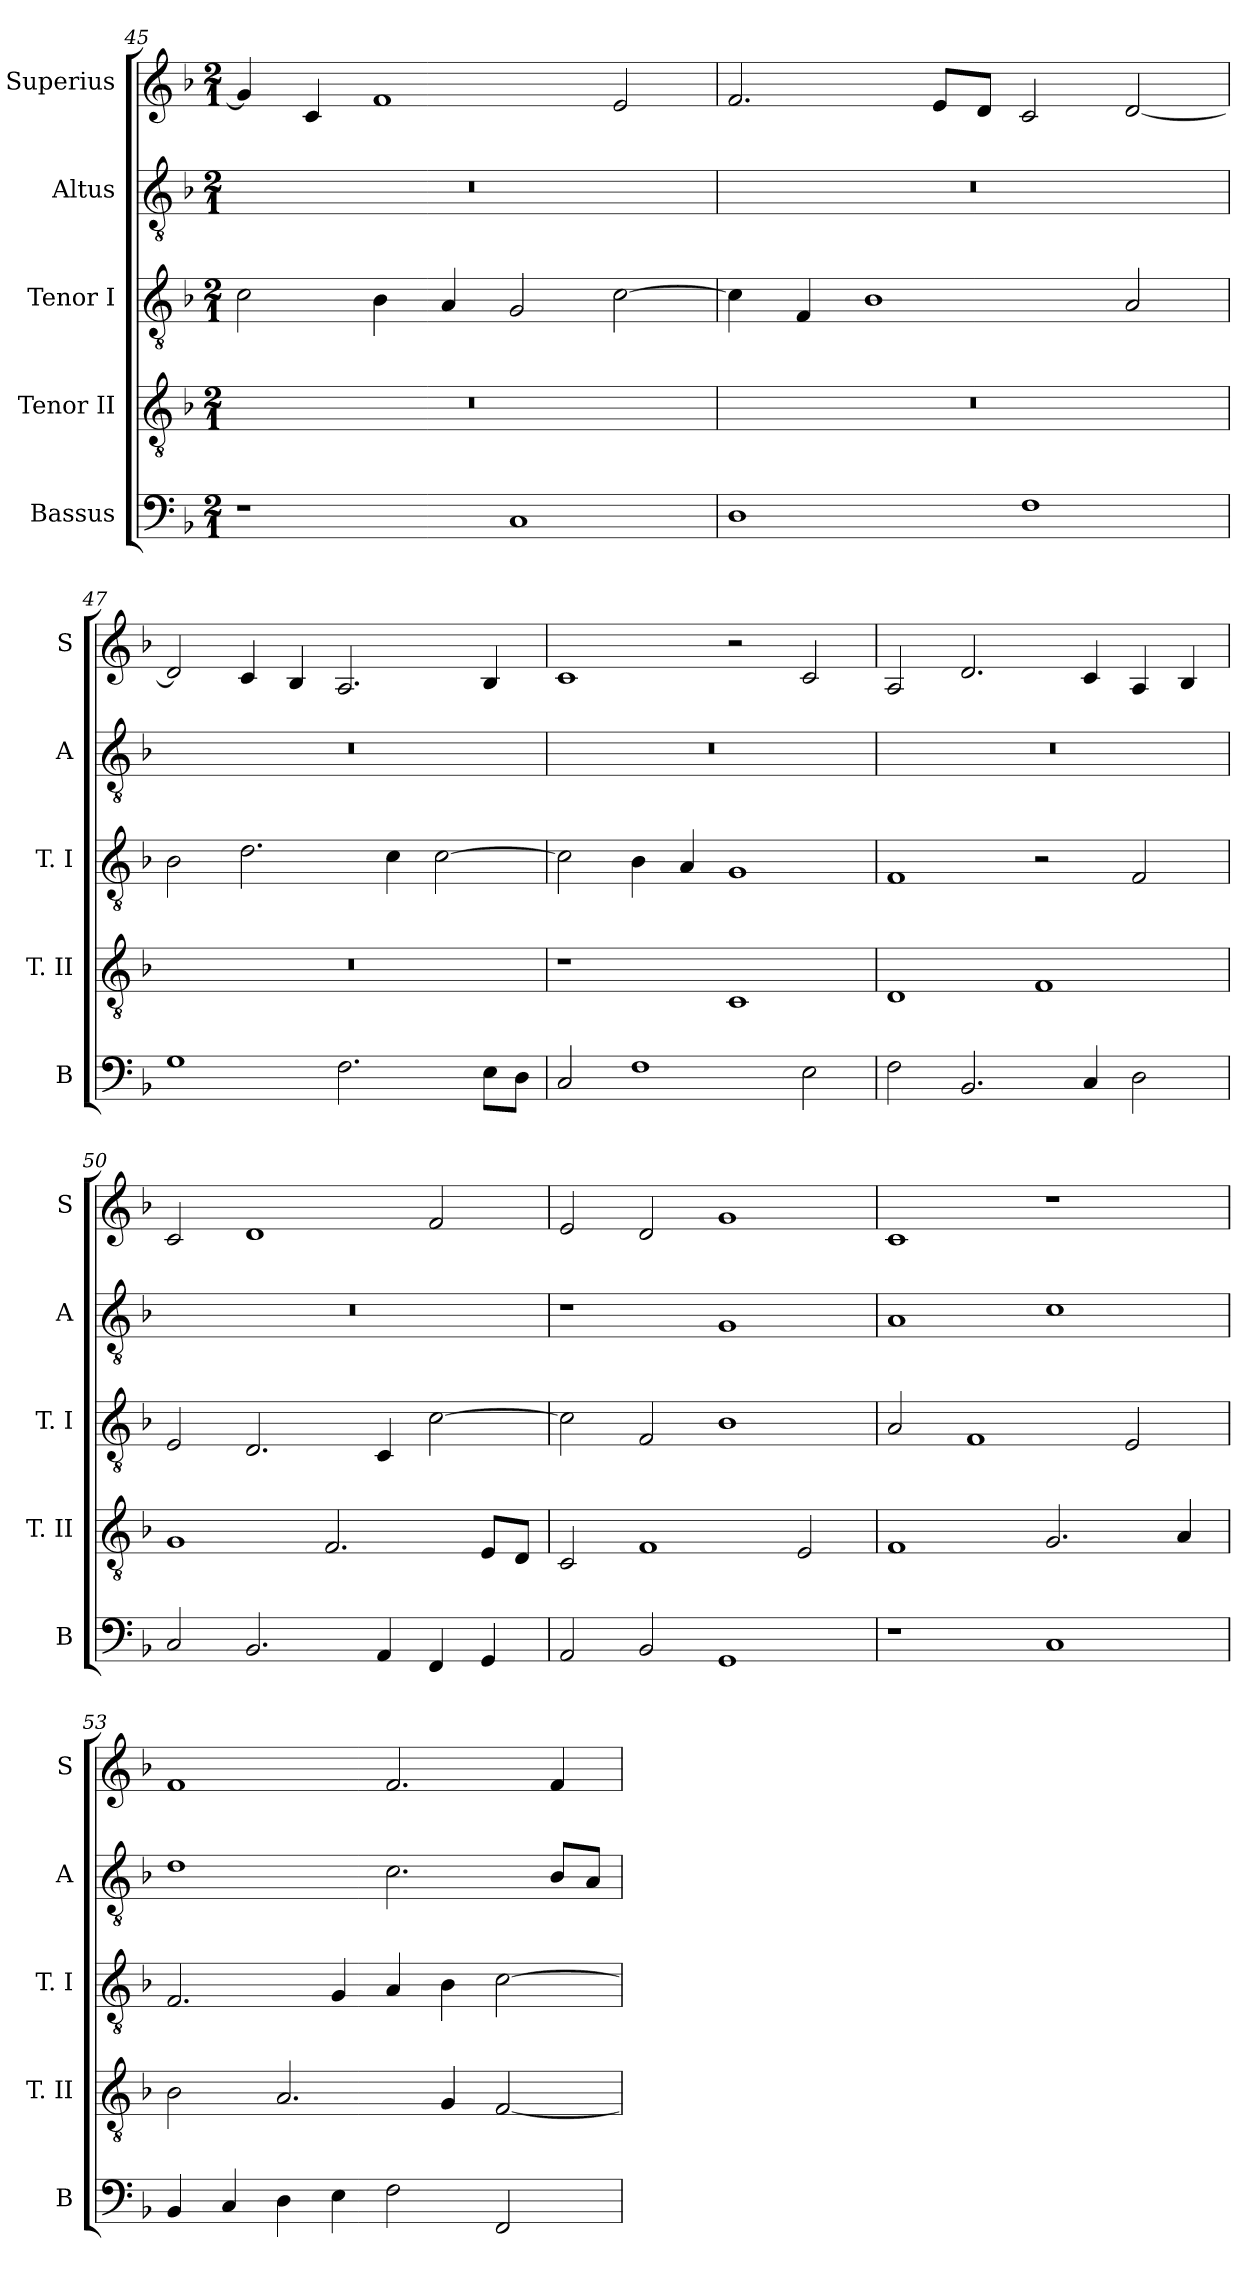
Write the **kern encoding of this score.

**kern	**kern	**kern	**kern	**kern
*part5	*part4	*part3	*part2	*part1
*staff5	*staff4	*staff3	*staff2	*staff1
*I"Bassus	*I"Tenor II	*I"Tenor I	*I"Altus	*I"Superius
*I'B	*I'T. II	*I'T. I	*I'A	*I'S
*clefF4	*clefGv2	*clefGv2	*clefGv2	*clefG2
*k[b-]	*k[b-]	*k[b-]	*k[b-]	*k[b-]
*F:	*F:	*F:	*F:	*F:
*M2/1	*M2/1	*M2/1	*M2/1	*M2/1
=45	=45	=45	=45	=45
1r	0r	2c	0r	4g]
.	.	.	.	4c
.	.	4B-	.	1f
.	.	4A	.	.
1C	.	2G	.	.
.	.	[2c	.	2e
=46	=46	=46	=46	=46
1D	0r	4c]	0r	2.f
.	.	4F	.	.
.	.	1B-	.	.
.	.	.	.	8eL
.	.	.	.	8dJ
1F	.	.	.	2c
.	.	2A	.	[2d
=47	=47	=47	=47	=47
1G	0r	2B-	0r	2d]
.	.	2.d	.	4c
.	.	.	.	4B-
2.F	.	.	.	2.A
.	.	4c	.	.
.	.	[2c	.	.
8EL	.	.	.	4B-
8DJ	.	.	.	.
=48	=48	=48	=48	=48
2C	1r	2c]	0r	1c
1F	.	4B-	.	.
.	.	4A	.	.
.	1C	1G	.	2r
2E	.	.	.	2c
=49	=49	=49	=49	=49
2F	1D	1F	0r	2A
2.BB-	.	.	.	2.d
.	1F	2r	.	.
4C	.	.	.	4c
2D	.	2F	.	4A
.	.	.	.	4B-
=50	=50	=50	=50	=50
2C	1G	2E	0r	2c
2.BB-	.	2.D	.	1d
.	2.F	.	.	.
4AA	.	4C	.	.
4FF	.	[2c	.	2f
4GG	8EL	.	.	.
.	8DJ	.	.	.
=51	=51	=51	=51	=51
2AA	2C	2c]	1r	2e
2BB-	1F	2F	.	2d
1GG	.	1B-	1G	1g
.	2E	.	.	.
=52	=52	=52	=52	=52
1r	1F	2A	1A	1c
.	.	1F	.	.
1C	2.G	.	1c	1r
.	.	2E	.	.
.	4A	.	.	.
=53	=53	=53	=53	=53
4BB-	2B-	2.F	1d	1f
4C	.	.	.	.
4D	2.A	.	.	.
4E	.	4G	.	.
2F	.	4A	2.c	2.f
.	4G	4B-	.	.
2FF	[2F	[2c	.	.
.	.	.	8B-L	4f
.	.	.	8AJ	.
=	=	=	=	=
*-	*-	*-	*-	*-
